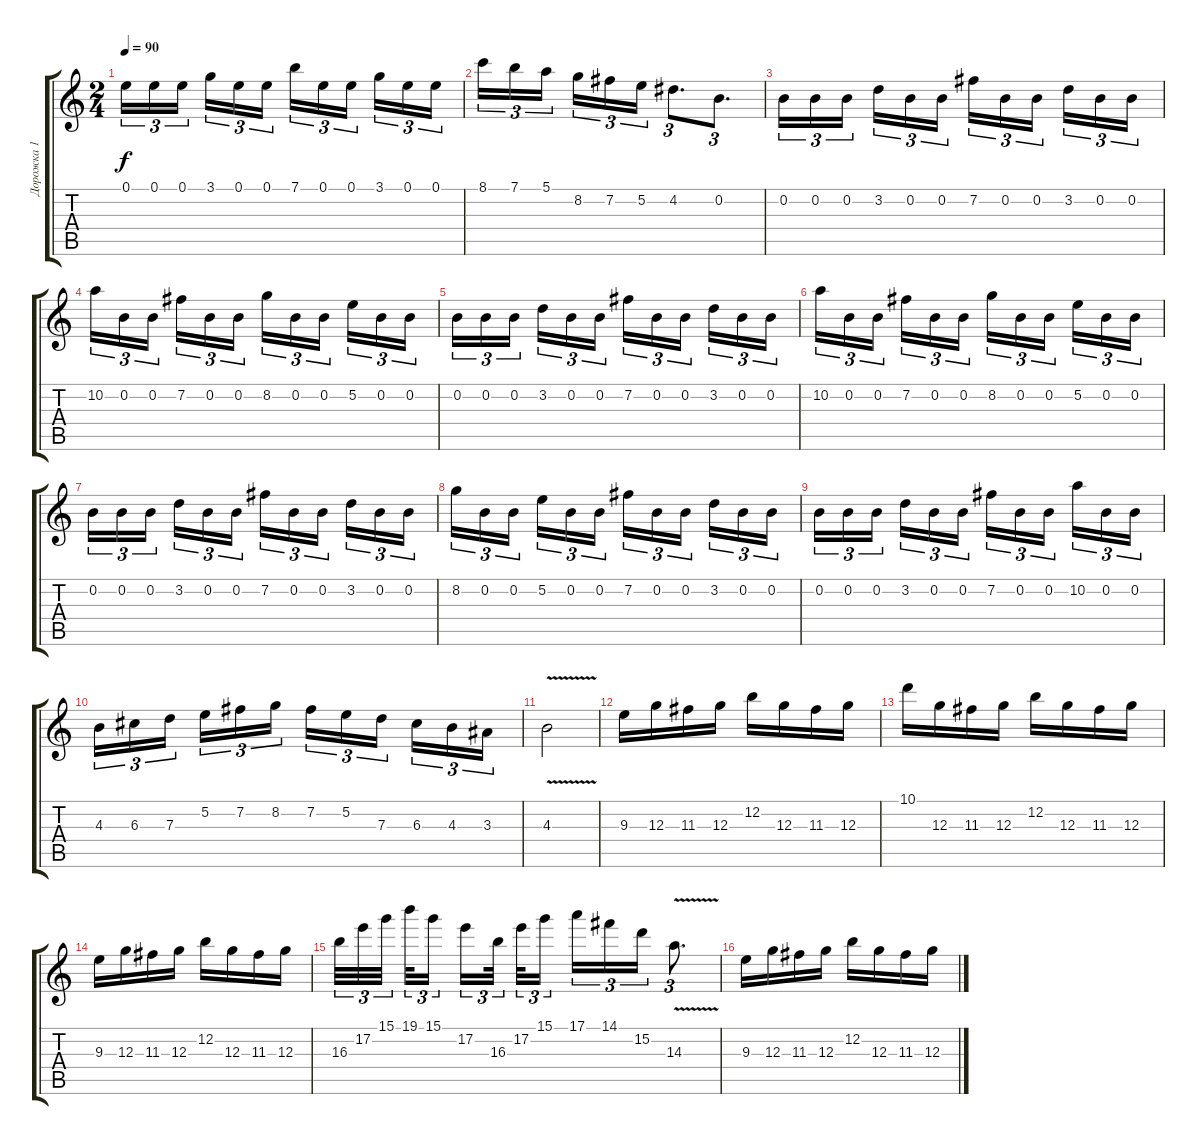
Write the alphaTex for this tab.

\track ("Дорожка 1" "Дорожка 1") {instrument distortionguitar}
\staff {score tabs}
\tuning (E4 B3 G3 D3 A2 E2) {hide}
\ts (2 4)
\tempo 90
\clef g2
\ks c
0.1.16{tu (3 2) dy f} 0.1.16{tu (3 2)} 0.1.16{tu (3 2) beam splitsecondary} 3.1.16{tu (3 2)} 0.1.16{tu (3 2)} 0.1.16{tu (3 2)} 7.1.16{tu (3 2)} 0.1.16{tu (3 2)} 0.1.16{tu (3 2) beam splitsecondary} 3.1.16{tu (3 2)} 0.1.16{tu (3 2)} 0.1.16{tu (3 2)} |
8.1.16{tu (3 2)} 7.1.16{tu (3 2)} 5.1.16{tu (3 2) beam splitsecondary} 8.2.16{tu (3 2)} 7.2.16{tu (3 2)} 5.2.16{tu (3 2)} 4.2.8{d tu (3 2)} 0.2.8{d tu (3 2)} |
0.2.16{tu (3 2)} 0.2.16{tu (3 2)} 0.2.16{tu (3 2) beam splitsecondary} 3.2.16{tu (3 2)} 0.2.16{tu (3 2)} 0.2.16{tu (3 2)} 7.2.16{tu (3 2)} 0.2.16{tu (3 2)} 0.2.16{tu (3 2) beam splitsecondary} 3.2.16{tu (3 2)} 0.2.16{tu (3 2)} 0.2.16{tu (3 2)} |
10.2.16{tu (3 2)} 0.2.16{tu (3 2)} 0.2.16{tu (3 2) beam splitsecondary} 7.2.16{tu (3 2)} 0.2.16{tu (3 2)} 0.2.16{tu (3 2)} 8.2.16{tu (3 2)} 0.2.16{tu (3 2)} 0.2.16{tu (3 2) beam splitsecondary} 5.2.16{tu (3 2)} 0.2.16{tu (3 2)} 0.2.16{tu (3 2)} |
0.2.16{tu (3 2)} 0.2.16{tu (3 2)} 0.2.16{tu (3 2) beam splitsecondary} 3.2.16{tu (3 2)} 0.2.16{tu (3 2)} 0.2.16{tu (3 2)} 7.2.16{tu (3 2)} 0.2.16{tu (3 2)} 0.2.16{tu (3 2) beam splitsecondary} 3.2.16{tu (3 2)} 0.2.16{tu (3 2)} 0.2.16{tu (3 2)} |
10.2.16{tu (3 2)} 0.2.16{tu (3 2)} 0.2.16{tu (3 2) beam splitsecondary} 7.2.16{tu (3 2)} 0.2.16{tu (3 2)} 0.2.16{tu (3 2)} 8.2.16{tu (3 2)} 0.2.16{tu (3 2)} 0.2.16{tu (3 2) beam splitsecondary} 5.2.16{tu (3 2)} 0.2.16{tu (3 2)} 0.2.16{tu (3 2)} |
0.2.16{tu (3 2)} 0.2.16{tu (3 2)} 0.2.16{tu (3 2) beam splitsecondary} 3.2.16{tu (3 2)} 0.2.16{tu (3 2)} 0.2.16{tu (3 2)} 7.2.16{tu (3 2)} 0.2.16{tu (3 2)} 0.2.16{tu (3 2) beam splitsecondary} 3.2.16{tu (3 2)} 0.2.16{tu (3 2)} 0.2.16{tu (3 2)} |
8.2.16{tu (3 2)} 0.2.16{tu (3 2)} 0.2.16{tu (3 2) beam splitsecondary} 5.2.16{tu (3 2)} 0.2.16{tu (3 2)} 0.2.16{tu (3 2)} 7.2.16{tu (3 2)} 0.2.16{tu (3 2)} 0.2.16{tu (3 2) beam splitsecondary} 3.2.16{tu (3 2)} 0.2.16{tu (3 2)} 0.2.16{tu (3 2)} |
0.2.16{tu (3 2)} 0.2.16{tu (3 2)} 0.2.16{tu (3 2) beam splitsecondary} 3.2.16{tu (3 2)} 0.2.16{tu (3 2)} 0.2.16{tu (3 2)} 7.2.16{tu (3 2)} 0.2.16{tu (3 2)} 0.2.16{tu (3 2) beam splitsecondary} 10.2.16{tu (3 2)} 0.2.16{tu (3 2)} 0.2.16{tu (3 2)} |
4.3.16{tu (3 2)} 6.3.16{tu (3 2)} 7.3.16{tu (3 2) beam splitsecondary} 5.2.16{tu (3 2)} 7.2.16{tu (3 2)} 8.2.16{tu (3 2)} 7.2.16{tu (3 2)} 5.2.16{tu (3 2)} 7.3.16{tu (3 2) beam splitsecondary} 6.3.16{tu (3 2)} 4.3.16{tu (3 2)} 3.3.16{tu (3 2)} |
4.3{v}.2 |
9.3.16 12.3.16 11.3.16 12.3.16 12.2.16 12.3.16 11.3.16 12.3.16 |
10.1.16 12.3.16 11.3.16 12.3.16 12.2.16 12.3.16 11.3.16 12.3.16 |
9.3.16 12.3.16 11.3.16 12.3.16 12.2.16 12.3.16 11.3.16 12.3.16 |
16.3.32{tu (3 2)} 17.2.32{tu (3 2)} 15.1.32{tu (3 2) beam splitsecondary} 19.1.32{tu (3 2)} 15.1.16{tu (3 2) beam splitsecondary} 17.2.16{tu (3 2)} 16.3.32{tu (3 2) beam splitsecondary} 17.2.32{tu (3 2)} 15.1.16{tu (3 2)} 17.1.16{tu (3 2)} 14.1.16{tu (3 2)} 15.2.16{tu (3 2)} 14.3{v}.8{d tu (3 2)} |
9.3.16 12.3.16 11.3.16 12.3.16 12.2.16 12.3.16 11.3.16 12.3.16
